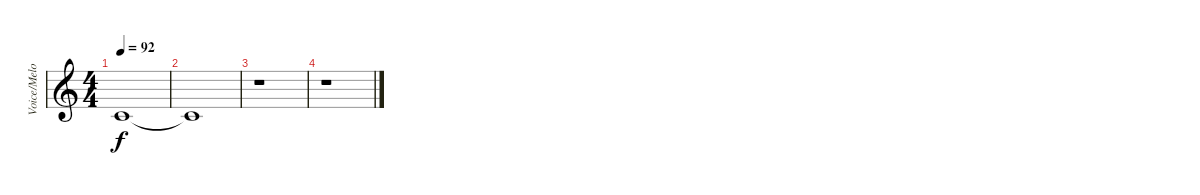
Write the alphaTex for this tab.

\track ("Voice/Melody" "Voice/Melo") {instrument clarinet}
\staff {score}
\tuning (E4 B3 G3 D3 A2 E2) {hide}
\ts (4 4)
\tempo 92
\clef g2
\ks c
1.2.1{dy f} |
1.2{t}.1 |
r.1 |
r.1
